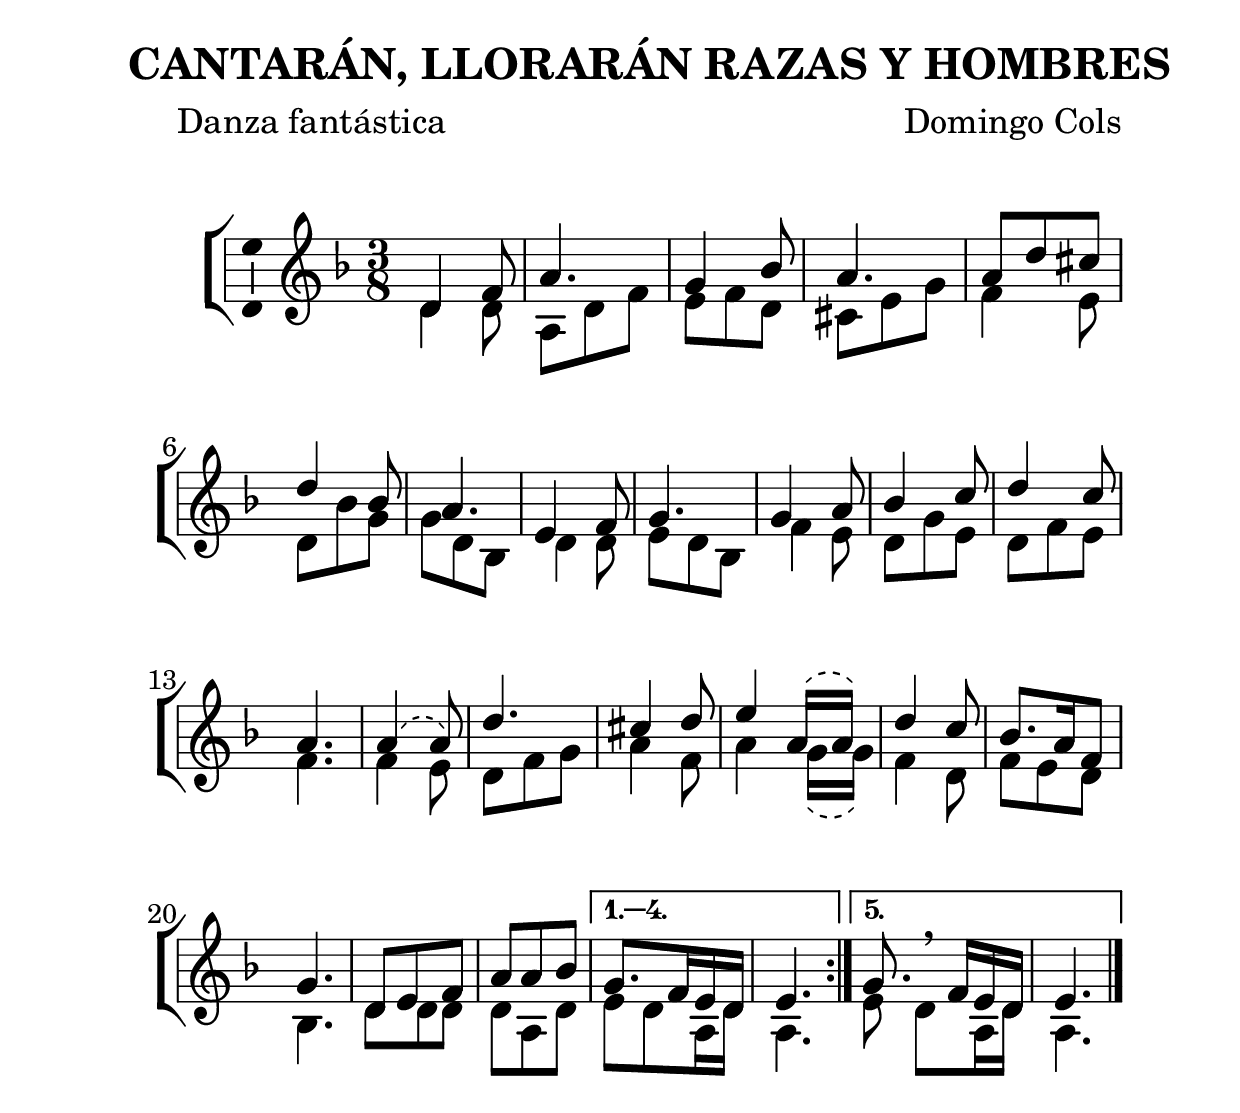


%versión de lilypond para la que se ha escrito esta partitura:
\version "2.16.0"

	%Tamaño papel
	#(set-default-paper-size "a4")
	%Tamaño partitura
	#(set-global-staff-size 30)
	%No responde al pulsar sobre una nota
	#(ly:set-option 'point-and-click #f)

%parámetros del encabezamiento:
\header {
	%title = "CANTARÁN, LLORARÁN RAZAS Y HOMBRES"
	title = \markup{\fontsize #-2 "CANTARÁN, LLORARÁN RAZAS Y HOMBRES"}
	subtitle = ""
	composer = "Domingo Cols"
	poet = "Danza fantástica"
	meter = ""
	arranger = ""
%	tagline="Monasterio de la Madre de Dios. Buenafuente del Sistal."
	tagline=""
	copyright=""
	tiempo = ""
	usos = ""
	letra = "Cantarán, llorarán razas y hombres, buscarán la esperanza en el dolor, el secreto de vida es ya presente: resucitó el Señor. Dejarán de llorar los que lloraban, brillará en su mirar la luz del sol, ya la causa del hombre está ganada: resucitó el Señor. Volverán entre cánticos alegres los que fueron llorando a su labor, traerán en sus brazos la cosecha: resucitó el Señor. Dejarán de morir sin esperanza los que viven y mueren con amor, el que cree en Jesús vivirá siempre: resucitó el Señor. Cantarán a Dios Padre eternamente la alabanza de gracias por su don, en Jesús ha brillado su Amor santo: resucitó el Señor. Amén."
	}

%parámetros asociados al papel:
\paper  {
	oddHeaderMarkup = \markup {\fill-line { \on-the-fly #not-first-page \fromproperty #'header:title \on-the-fly #not-first-page \fromproperty #'header:composer }}
	evenHeaderMarkup = \markup {\fill-line { \fromproperty #'header:composer \fromproperty #'header:title }}
	#(set-paper-size "a4")
	print-page-number = ##f
	first-page-number = 1
	print-first-page-number = ##f
%	head-separation = 3.0 \cm
	top-margin = 2.0 \cm
	bottom-margin = 0.0\cm
%%%	bottom-margin = -2.0\cm
	left-margin = 3.0 \cm
	line-width = 16.0 \cm
	indent = 8\mm
	interscoreline = 2.\mm
	between-system-space = 15\mm
%	para que las partituras no llenen la hoja:
	ragged-bottom = ##t
%	idem para la última hoja:
	ragged-last-bottom = ##f
%	para que las partituras llenen el ancho del papel:
	ragged-last = ##f
	after-title-space = 2.5 \cm
%page-count=1
%system-count=5

	%Flexible Vertical Spacing
%	markup-markup-spacing =
%	#'((basic-distance . 15) (minimum-distance . 15) (padding . 3))
	markup-system-spacing =
	#'((basic-distance . 15) (minimum-distance . 15) (padding . 3))
	system-system-spacing =
	#'((basic-distance . 15) (minimum-distance . 15) (padding . 3))
	score-system-spacing =
	#'((basic-distance . 15) (minimum-distance . 15) (padding . 5))
%	top-system-spacing = % header
%	#'((basic-distance . 8) (minimum-distance . 0) (padding . 0))
%	top-markup-spacing =
%	#'((basic-distance . 20) (minimum-distance . 20) (padding . 0))
	last-bottom-spacing = % footer
	#'((basic-distance . 5) (minimum-distance . 5) (padding . 0))
%	score-markup-spacing =
%	#'((basic-distance . 16) (minimum-distance . 13) (padding . 0))

	}


%parámetros que afectan a toda la partitura:
global =  {
	%clave de sol (G):
	\clef G
	%armadura:
%%%	\transpose a b
	\key f \major
	\tempo 4=80
	\set Score.tempoHideNote = ##t
	}


melodia =
%%%	\transpose a b
{
	\relative c' {

\time 3/8

\repeat volta 5 {

<<
{
\voiceOne
\stemUp

\phrasingSlurDashed

d4 f8
a4.
g4 bes8
a4.
a8 d cis
d4 bes8
a4.
e4 f8
g4.
g4 a8
bes4 c8
d4 c8
a4.
a4 \(a8\)
d4.
cis4 d8
e4 a,16 \(a\)
d4 c8
bes8. a16 f8
g4.
d8 e f
a8 a bes

}
\new Voice {
\voiceTwo
\stemDown

\phrasingSlurDashed

d,4 d8
a8 d f
e8 f d
cis8 e g
f4 e8
d8 bes' g
g8 d bes
d4 d8
e8 d bes
f'4 e8
d8 g e
d8 f e
f4.
f4 e8
d8 f g
a4 f8
a4 g16 \(g\)
f4 d8
f8 e d
bes4.
d8 d d
d8 a d

}
>>

}

\alternative {
{

<<
{
\voiceOne
\stemUp

g8. f16 e d
e4.

}
\new Voice {
\voiceTwo
\stemDown

e8 d a16 d
a4.

}
>>

}
{

<<
{
\voiceOne
\stemUp

g'8. \breathe f16 e d
e4.

}
\new Voice {
\voiceTwo
\stemDown

e8 \noBeam d a16 d
a4.

}
>>

}
}

\bar "|."
}
}


texto = \lyricmode {
\set stanza =#"1. " Can -- ta -- rán, llo -- ra -- rán ra -- zas y hom -- _ bres,
bus -- ca -- rán la~es -- pe -- ran -- za~en el do -- lor,
el se -- cre -- to de vi -- da~es __ _ ya pre -- sen -- _ _ te:
re -- su -- ci -- tó el Se -- ñor. __ _ _ _ _
	}

textodos = \lyricmode {
\set stanza =#"2. " De -- ja -- rán de llo -- rar los que llo -- ra -- _ ban,
bri -- lla -- rá~en su mi -- rar la luz del sol,
ya __ _ la cau -- sa del hom -- bre~es -- tá ga -- na -- _ _ da:
re -- su -- ci -- tó el Se -- ñor. __ _ _ _ _
	}

textotres = \lyricmode {
\set stanza =#"3. " Vol -- ve -- rán en -- tre cán -- ti -- cos a -- le -- _ gres
los que fue -- ron llo -- ran -- do~a su la -- bor,
trae -- _ rán en sus bra -- zos __ _ la co -- se -- _ _ cha:
re -- su -- ci -- tó el Se -- ñor. __ _ _ _ _
	}

textocuatro = \lyricmode {
\set stanza =#"4. " De -- ja -- rán de mo -- rir sin es -- pe -- ran -- _ za
los que vi -- ven y mue -- ren con a -- mor,
el que cre -- e~en Je -- sús vi -- _ vi -- rá siem -- _ _ pre:
re -- su -- ci -- tó el Se -- ñor. __ _ _ _ _
	}

textocinco = \lyricmode {
\set stanza =#"5. " Can -- ta -- rán a Dios Pa -- dre~e -- ter -- na -- men -- _ te
la~a -- la -- ban -- za de gra -- cias por su don,
en Je -- sús ha bri -- lla -- do __ _ su~A -- mor san -- _ _ to:
re -- su -- ci -- tó el Se-
\skip1 \skip1 \skip1 \skip1 \skip1
-ñor. A -- _ _ mén.
	}


vozStaff = \context Voice = vozStaff
\with {\consists "Ambitus_engraver"}
<<
	\set Staff.instrumentName = ""
	\set Staff.shortInstrumentName = ""
	\set Staff.midiInstrument = #"acoustic grand"
	\set Staff.midiMinimumVolume = #0.7
	\set Staff.midiMaximumVolume = #0.9
	\global
	\melodia
	>>


textoStaff = \context Lyrics = textoStaff <<
%	\set vocalName =#"1. "
	\set shortVocalName =#"1. "
	\lyricsto vozStaff \texto
	>>

textodosStaff = \context Lyrics = textodosStaff <<
%	\set vocalName =#"2. "
	\set shortVocalName =#"2. "
	\lyricsto vozStaff \textodos
	>>

textotresStaff = \context Lyrics = textotresStaff <<
%	\set vocalName =#"3. "
	\set shortVocalName =#"3. "
	\lyricsto vozStaff \textotres
	>>

textocuatroStaff = \context Lyrics = textocuatroStaff <<
%	\set vocalName =#"4. "
	\set shortVocalName =#"4. "
	\lyricsto vozStaff \textocuatro
	>>

textocincoStaff = \context Lyrics = textocincoStaff <<
%	\set vocalName =#"5. "
	\set shortVocalName =#"5. "
	\lyricsto vozStaff \textocinco
	>>


\book {
	\score {
		\context ChoirStaff {
			\override StaffGroup.SystemStartBracket #'collapse-height = #1
			\override Score.SystemStartBar #'collapse-height = #1
			<<
			\vozStaff
			\textoStaff
			\textodosStaff
			\textotresStaff
			\textocuatroStaff
			\textocincoStaff
			>>
		}
		\layout {
	    		\context {
				\Lyrics
				%\override LyricText #'font-size = #2
				}
	   		\context {
				\Score
				%\override StaffSymbol #'staff-space = #(magstep +3)
%%%				\override InstrumentName #'X-offset = #1.5
				\override InstrumentName #'X-offset = #2.5
				\override InstrumentName #'font-series = #'bold
				}
%%%			\context {
%%%				\Staff
%%%				\remove "Time_signature_engraver"
%%%				\override BarLine #'transparent = ##t
%%%				}
			}
		}
	\score {
		\context ChoirStaff {
			\override StaffGroup.SystemStartBracket #'collapse-height = #1
			\override Score.SystemStartBar #'collapse-height = #1
			<<
			\vozStaff
			>>
		}
		\midi {
	  		\context {
	  			\Score
				tempoWholesPerMinute = #(ly:make-moment 70 4)
				}
			}
		}
}


